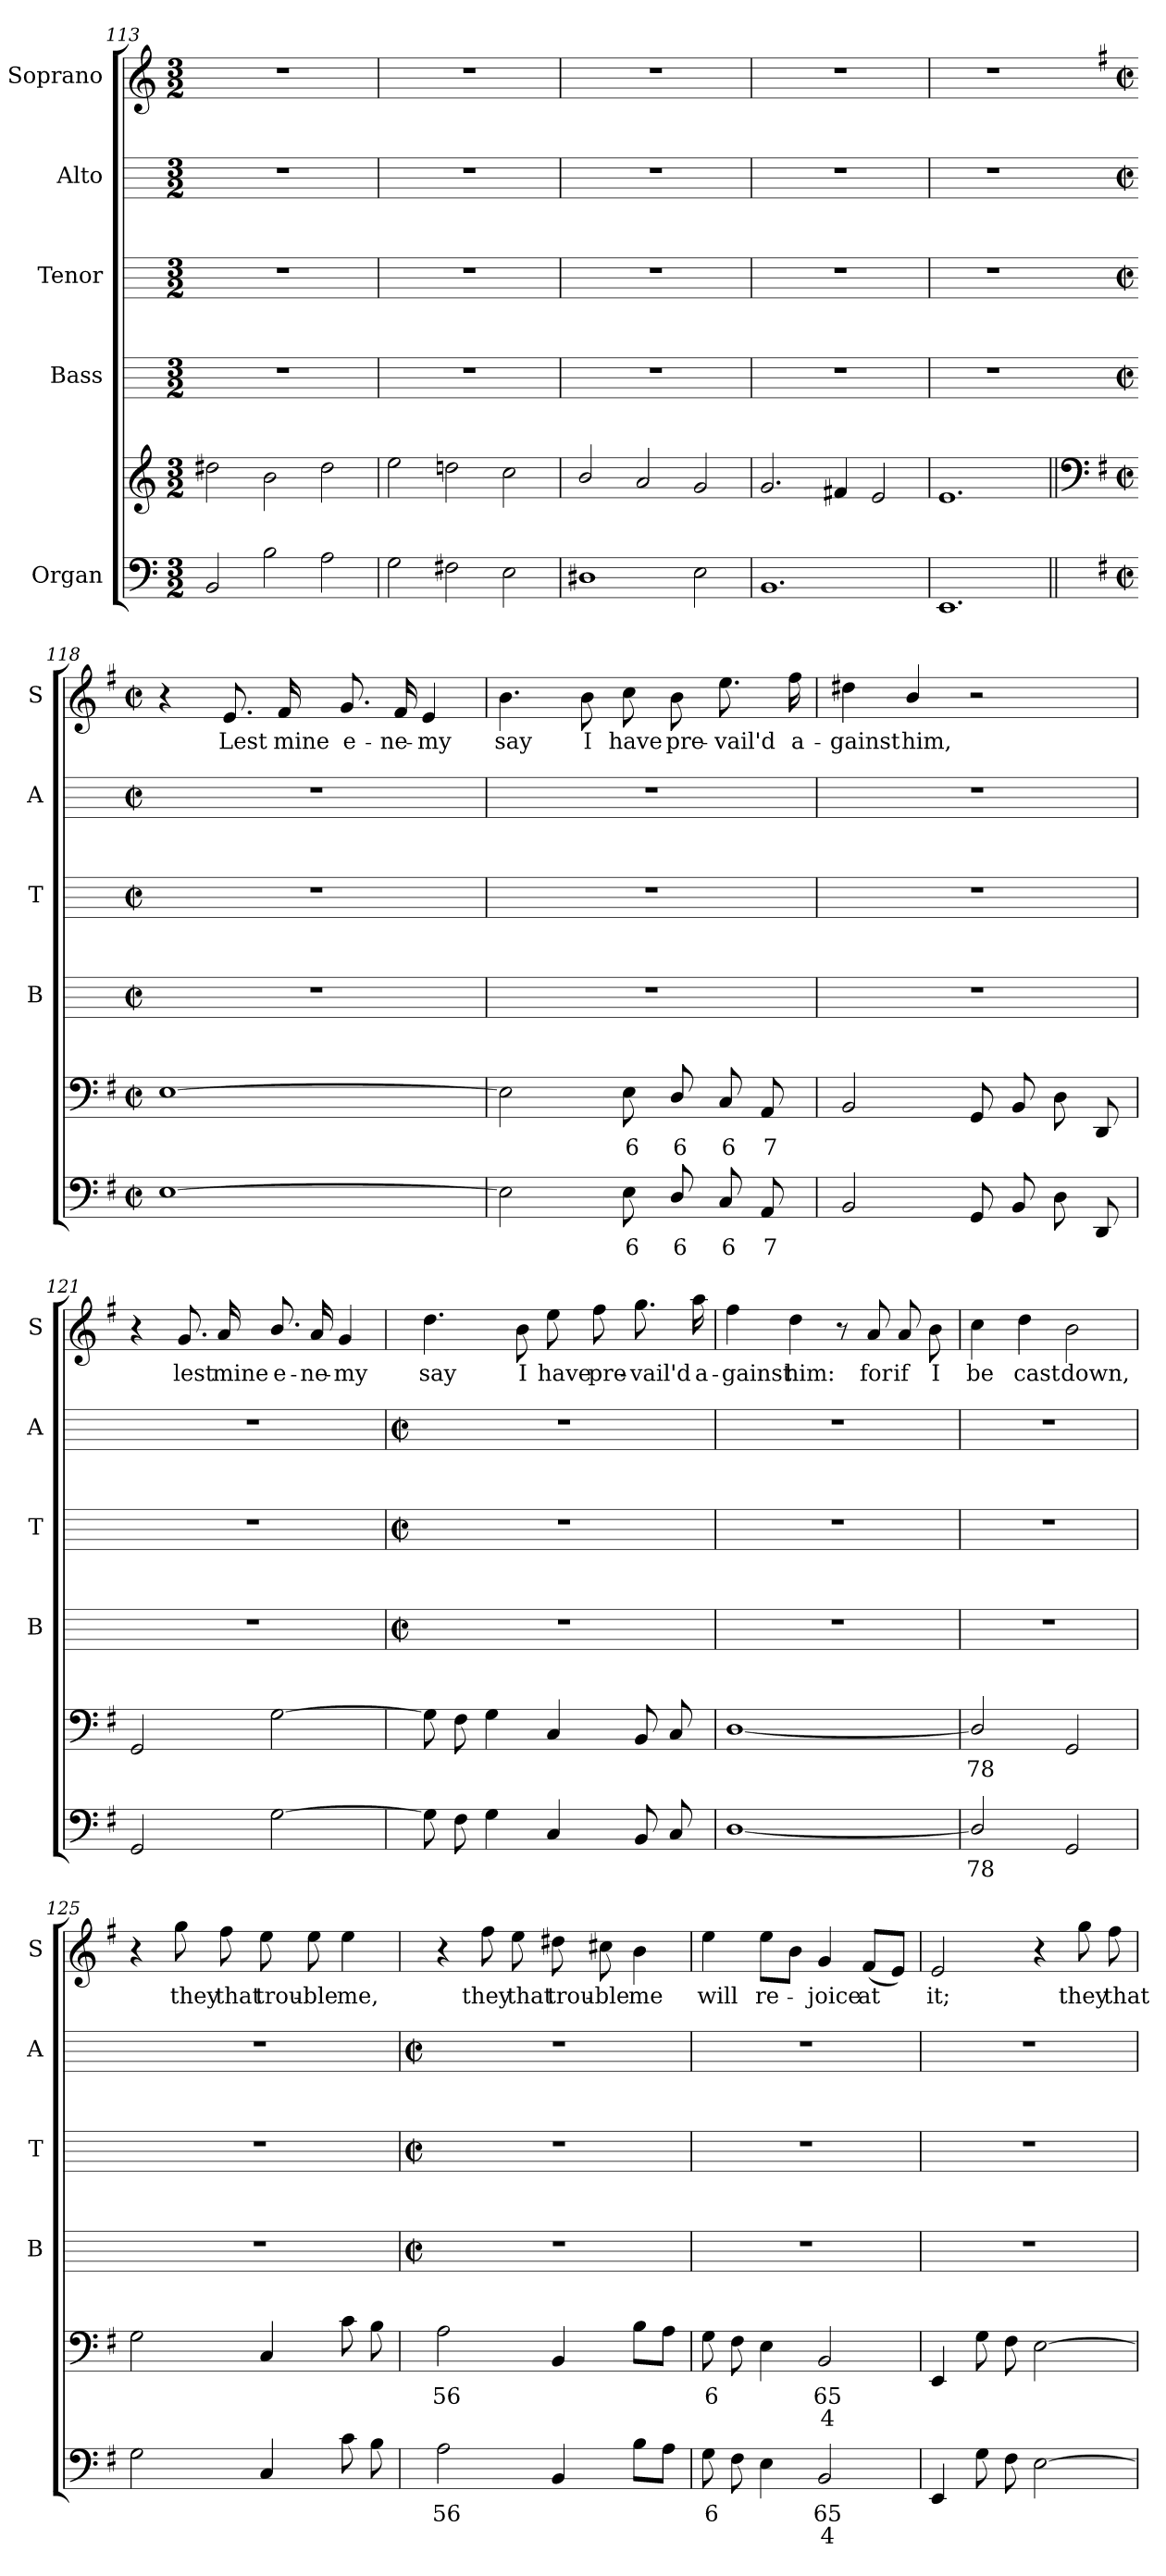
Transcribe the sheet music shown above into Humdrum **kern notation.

**kern	**text	**text	**kern	**text	**text	**kern	**kern	**kern	**kern	**text
*part5	*part5	*part5	*part5	*part5	*part5	*part4	*part3	*part2	*part1	*part1
*staff6	*staff6	*staff6	*staff5	*staff5	*staff5	*staff4	*staff3	*staff2	*staff1	*staff1
*I"Organ	*	*	*	*	*	*I"Bass	*I"Tenor	*I"Alto	*I"Soprano	*
*	*	*	*	*	*	*I'B	*I'T	*I'A	*I'S	*
*clefF4	*	*	*clefG2	*	*	*	*	*	*clefG2	*
*k[]	*	*	*k[]	*	*	*	*	*	*k[]	*
*C:	*	*	*C:	*	*	*	*	*	*C:	*
*M3/2	*	*	*M3/2	*	*	*M3/2	*M3/2	*M3/2	*M3/2	*
=113	=113	=113	=113	=113	=113	=113	=113	=113	=113	=113
!	!	!	!	!	!	!	!	!	!LO:N:vis=1	!
2BB	.	.	2dd#X	.	.	1.r	1.r	1.r	1.r	.
2B	.	.	2b	.	.	.	.	.	.	.
2A	.	.	2dd#	.	.	.	.	.	.	.
=114	=114	=114	=114	=114	=114	=114	=114	=114	=114	=114
!	!	!	!	!	!	!	!	!	!LO:N:vis=1	!
2G	.	.	2ee	.	.	1.r	1.r	1.r	1.r	.
2F#X	.	.	2ddn	.	.	.	.	.	.	.
2E	.	.	2cc	.	.	.	.	.	.	.
=115	=115	=115	=115	=115	=115	=115	=115	=115	=115	=115
!	!	!	!	!	!	!	!	!	!LO:N:vis=1	!
1D#X	.	.	2b/	.	.	1.r	1.r	1.r	1.r	.
.	.	.	2a	.	.	.	.	.	.	.
2E	.	.	2g	.	.	.	.	.	.	.
=116	=116	=116	=116	=116	=116	=116	=116	=116	=116	=116
!	!	!	!	!	!	!	!	!	!LO:N:vis=1	!
1.BB	.	.	2.g	.	.	1.r	1.r	1.r	1.r	.
.	.	.	4f#X	.	.	.	.	.	.	.
.	.	.	2e	.	.	.	.	.	.	.
=117	=117	=117	=117	=117	=117	=117	=117	=117	=117	=117
!	!	!	!	!	!	!	!	!	!LO:N:vis=1	!
1.EE	.	.	1.e	.	.	1.r	1.r	1.r	1.r	.
!!LO:LB:g=z
=118||	=118||	=118||	=118||	=118||	=118||	=118	=118	=118	=118||	=118||
*	*	*	*clefF4	*	*	*	*	*	*	*
*k[f#]	*	*	*k[f#]	*	*	*	*	*	*k[f#]	*
*G:	*	*	*G:	*	*	*	*	*	*G:	*
*M2/2	*	*	*M2/2	*	*	*M2/2	*M2/2	*M2/2	*M2/2	*
*met(c|)	*	*	*met(c|)	*	*	*met(c|)	*met(c|)	*met(c|)	*met(c|)	*
[1E	.	.	[1E	.	.	1r	1r	1r	4r	.
!	!	!	!	!	!	!	!	!	!	!LO:LY:b
.	.	.	.	.	.	.	.	.	8.e	Lest
!	!	!	!	!	!	!	!	!	!	!LO:LY:b
.	.	.	.	.	.	.	.	.	16f#	mine
!	!	!	!	!	!	!	!	!	!	!LO:LY:b
.	.	.	.	.	.	.	.	.	8.g	e-
!	!	!	!	!	!	!	!	!	!	!LO:LY:b
.	.	.	.	.	.	.	.	.	16f#	-ne-
!	!	!	!	!	!	!	!	!	!	!LO:LY:b
.	.	.	.	.	.	.	.	.	4e	-my
=119	=119	=119	=119	=119	=119	=119	=119	=119	=119	=119
!	!	!	!	!	!	!	!	!	!	!LO:LY:b
2E]	.	.	2E]	.	.	1r	1r	1r	4.b	say
!	!	!	!	!	!	!	!	!	!	!LO:LY:b
.	.	.	.	.	.	.	.	.	8b	I
!	!LO:LY:b	!	!	!LO:LY:b	!	!	!	!	!	!LO:LY:b
8EL	6	.	8EL	6	.	.	.	.	8cc	have
!	!LO:LY:b	!	!	!LO:LY:b	!	!	!	!	!	!LO:LY:b
8D/	6	.	8D/	6	.	.	.	.	8b	pre-
!	!LO:LY:b	!	!	!LO:LY:b	!	!	!	!	!	!LO:LY:b
8C	6	.	8C	6	.	.	.	.	8.ee	-vail'd
!	!LO:LY:b	!	!	!LO:LY:b	!	!	!	!	!	!
8AA	7	.	8AA	7	.	.	.	.	.	.
!	!	!	!	!	!	!	!	!	!	!LO:LY:b
.	.	.	.	.	.	.	.	.	16ff#	a-
=120	=120	=120	=120	=120	=120	=120	=120	=120	=120	=120
!	!	!	!	!	!	!	!	!	!	!LO:LY:b
2BB	.	.	2BB	.	.	1r	1r	1r	4dd#X	-gainst
!	!	!	!	!	!	!	!	!	!	!LO:LY:b
.	.	.	.	.	.	.	.	.	4b/	him,
8GG	.	.	8GG	.	.	.	.	.	2r	.
8BB	.	.	8BB	.	.	.	.	.	.	.
8D	.	.	8D	.	.	.	.	.	.	.
8DD	.	.	8DD	.	.	.	.	.	.	.
=121	=121	=121	=121	=121	=121	=121	=121	=121	=121	=121
2GG	.	.	2GG	.	.	1r	1r	1r	4r	.
!	!	!	!	!	!	!	!	!	!	!LO:LY:b
.	.	.	.	.	.	.	.	.	8.g	lest
!	!	!	!	!	!	!	!	!	!	!LO:LY:b
.	.	.	.	.	.	.	.	.	16a	mine
!	!	!	!	!	!	!	!	!	!	!LO:LY:b
[2G	.	.	[2G	.	.	.	.	.	8.b/	e-
!	!	!	!	!	!	!	!	!	!	!LO:LY:b
.	.	.	.	.	.	.	.	.	16a	-ne-
!	!	!	!	!	!	!	!	!	!	!LO:LY:b
.	.	.	.	.	.	.	.	.	4g	-my
!!LO:LB:g=z
=122	=122	=122	=122	=122	=122	=122	=122	=122	=122	=122
*	*	*	*	*	*	*M2/2	*M2/2	*M2/2	*	*
*	*	*	*	*	*	*met(c|)	*met(c|)	*met(c|)	*	*
!	!	!	!	!	!	!	!	!	!	!LO:LY:b
8GL]	.	.	8GL]	.	.	1r	1r	1r	4.dd	say
8F#	.	.	8F#	.	.	.	.	.	.	.
4G	.	.	4G	.	.	.	.	.	.	.
!	!	!	!	!	!	!	!	!	!	!LO:LY:b
.	.	.	.	.	.	.	.	.	8b	I
!	!	!	!	!	!	!	!	!	!	!LO:LY:b
4C	.	.	4C	.	.	.	.	.	8ee	have
!	!	!	!	!	!	!	!	!	!	!LO:LY:b
.	.	.	.	.	.	.	.	.	8ff#	pre-
!	!	!	!	!	!	!	!	!	!	!LO:LY:b
8BB	.	.	8BB	.	.	.	.	.	8.gg	-vail'd
8C	.	.	8C	.	.	.	.	.	.	.
!	!	!	!	!	!	!	!	!	!	!LO:LY:b
.	.	.	.	.	.	.	.	.	16aa	a-
=123	=123	=123	=123	=123	=123	=123	=123	=123	=123	=123
!	!	!	!	!	!	!	!	!	!	!LO:LY:b
[1D/	.	.	[1D/	.	.	1r	1r	1r	4ff#	-gainst
!	!	!	!	!	!	!	!	!	!	!LO:LY:b
.	.	.	.	.	.	.	.	.	4dd	him:
.	.	.	.	.	.	.	.	.	8r	.
!	!	!	!	!	!	!	!	!	!	!LO:LY:b
.	.	.	.	.	.	.	.	.	8a	for
!	!	!	!	!	!	!	!	!	!	!LO:LY:b
.	.	.	.	.	.	.	.	.	8a	if
!	!	!	!	!	!	!	!	!	!	!LO:LY:b
.	.	.	.	.	.	.	.	.	8b	I
=124	=124	=124	=124	=124	=124	=124	=124	=124	=124	=124
!	!LO:LY:b	!	!	!LO:LY:b	!	!	!	!	!	!LO:LY:b
2D/]	78	.	2D/]	78	.	1r	1r	1r	4cc	be
!	!	!	!	!	!	!	!	!	!	!LO:LY:b
.	.	.	.	.	.	.	.	.	4dd	cast
!	!	!	!	!	!	!	!	!	!	!LO:LY:b
2GG	.	.	2GG	.	.	.	.	.	2b	down,
=125	=125	=125	=125	=125	=125	=125	=125	=125	=125	=125
2G	.	.	2G	.	.	1r	1r	1r	4r	.
!	!	!	!	!	!	!	!	!	!	!LO:LY:b
.	.	.	.	.	.	.	.	.	8gg	they
!	!	!	!	!	!	!	!	!	!	!LO:LY:b
.	.	.	.	.	.	.	.	.	8ff#	that
!	!	!	!	!	!	!	!	!	!	!LO:LY:b
4C	.	.	4C	.	.	.	.	.	8ee	trou-
!	!	!	!	!	!	!	!	!	!	!LO:LY:b
.	.	.	.	.	.	.	.	.	8ee	-ble
!	!	!	!	!	!	!	!	!	!	!LO:LY:b
8c	.	.	8c	.	.	.	.	.	4ee	me,
8B	.	.	8B	.	.	.	.	.	.	.
!!LO:LB:g=z
=126	=126	=126	=126	=126	=126	=126	=126	=126	=126	=126
*	*	*	*	*	*	*M2/2	*M2/2	*M2/2	*	*
*	*	*	*	*	*	*met(c|)	*met(c|)	*met(c|)	*	*
!	!LO:LY:b	!	!	!LO:LY:b	!	!	!	!	!	!
2A	56	.	2A	56	.	1r	1r	1r	4r	.
!	!	!	!	!	!	!	!	!	!	!LO:LY:b
.	.	.	.	.	.	.	.	.	8ff#	they
!	!	!	!	!	!	!	!	!	!	!LO:LY:b
.	.	.	.	.	.	.	.	.	8ee	that
!	!	!	!	!	!	!	!	!	!	!LO:LY:b
4BB	.	.	4BB	.	.	.	.	.	8dd#X	trou-
!	!	!	!	!	!	!	!	!	!	!LO:LY:b
.	.	.	.	.	.	.	.	.	8cc#X	-ble
!	!	!	!	!	!	!	!	!	!	!LO:LY:b
8BL	.	.	8BL	.	.	.	.	.	4b	me
8AJ	.	.	8AJ	.	.	.	.	.	.	.
=127	=127	=127	=127	=127	=127	=127	=127	=127	=127	=127
!	!LO:LY:b	!	!	!LO:LY:b	!	!	!	!	!	!LO:LY:b
8GL	6	.	8GL	6	.	1r	1r	1r	4ee	will
8F#	.	.	8F#	.	.	.	.	.	.	.
!	!	!	!	!	!	!	!	!	!	!LO:LY:b
4E	.	.	4E	.	.	.	.	.	8eeL	re-
.	.	.	.	.	.	.	.	.	8bJ	.
!	!LO:LY:b	!LO:LY:b	!	!LO:LY:b	!LO:LY:b	!	!	!	!	!LO:LY:b
2BB	65	4	2BB	65	4	.	.	.	4g	joice
!	!	!	!	!	!	!	!	!	!	!LO:LY:b
.	.	.	.	.	.	.	.	.	(<8f#L	at
.	.	.	.	.	.	.	.	.	8eJ)	.
=128	=128	=128	=128	=128	=128	=128	=128	=128	=128	=128
!	!	!	!	!	!	!	!	!	!	!LO:LY:b
4EE	.	.	4EE	.	.	1r	1r	1r	2e	it;
8G	.	.	8G	.	.	.	.	.	.	.
8F#	.	.	8F#	.	.	.	.	.	.	.
[2E	.	.	[2E	.	.	.	.	.	4r	.
!	!	!	!	!	!	!	!	!	!	!LO:LY:b
.	.	.	.	.	.	.	.	.	8gg	they
!	!	!	!	!	!	!	!	!	!	!LO:LY:b
.	.	.	.	.	.	.	.	.	8ff#	that
=	=	=	=	=	=	=	=	=	=	=
*-	*-	*-	*-	*-	*-	*-	*-	*-	*-	*-
